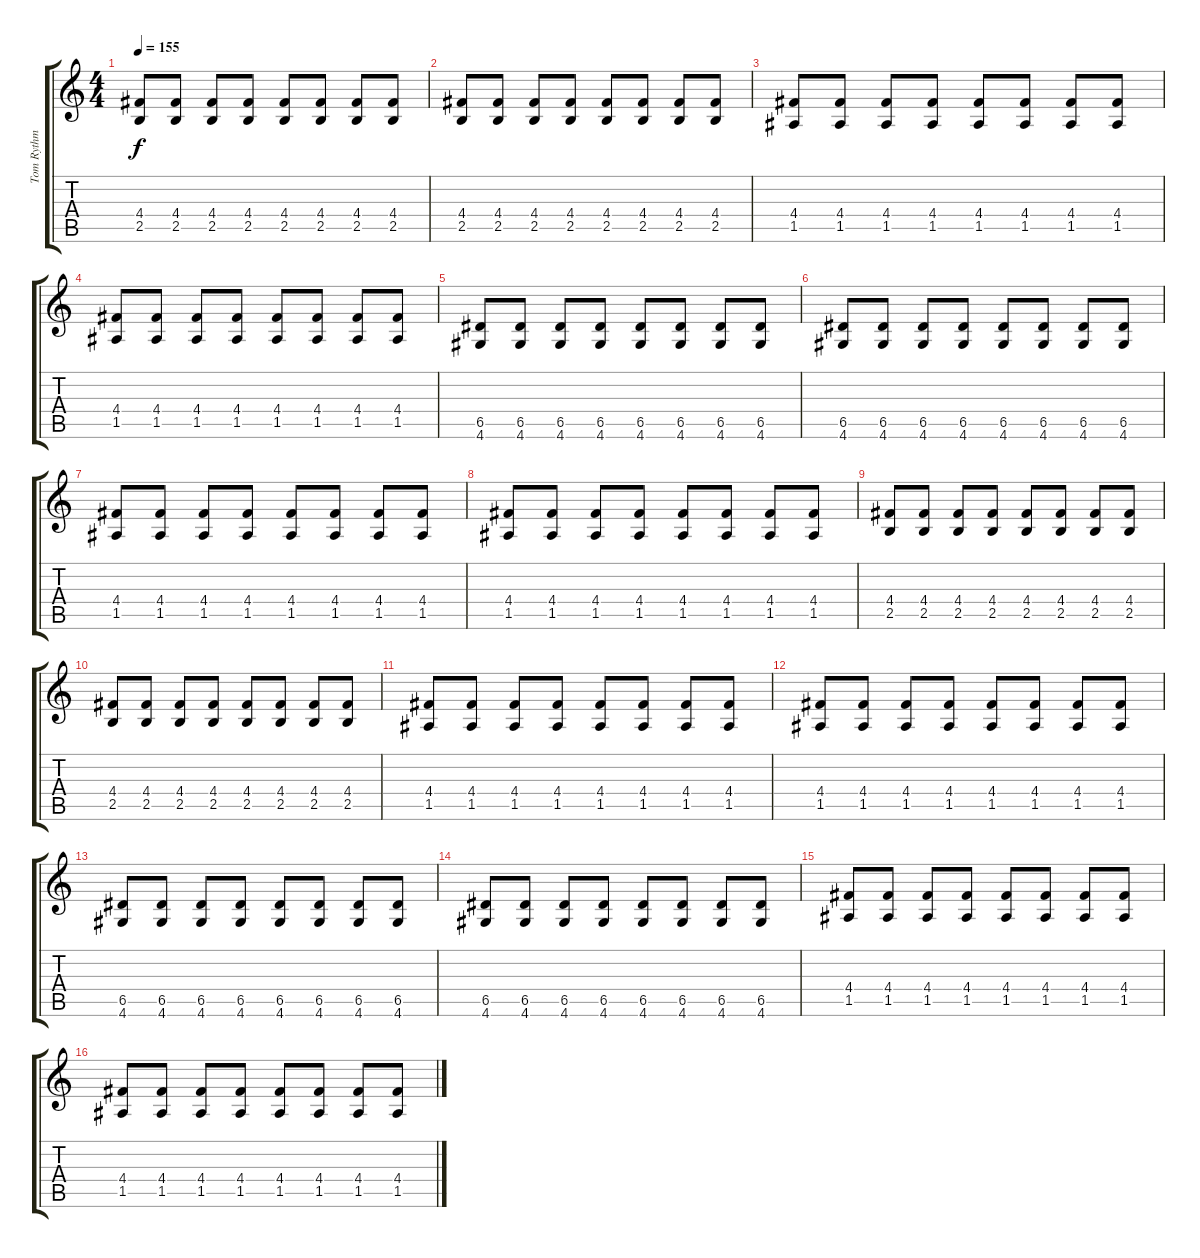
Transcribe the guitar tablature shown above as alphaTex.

\track ("Tom Rythm" "Tom Rythm") {instrument distortionguitar}
\staff {score tabs}
\tuning (E4 B3 G3 D3 A2 E2) {hide}
\ts (4 4)
\tempo 155
\clef g2
\ks c
(4.4 2.5).8{dy f} (4.4 2.5).8 (4.4 2.5).8 (4.4 2.5).8 (4.4 2.5).8 (4.4 2.5).8 (4.4 2.5).8 (4.4 2.5).8 |
(4.4 2.5).8 (4.4 2.5).8 (4.4 2.5).8 (4.4 2.5).8 (4.4 2.5).8 (4.4 2.5).8 (4.4 2.5).8 (4.4 2.5).8 |
(4.4 1.5).8 (4.4 1.5).8 (4.4 1.5).8 (4.4 1.5).8 (4.4 1.5).8 (4.4 1.5).8 (4.4 1.5).8 (4.4 1.5).8 |
(4.4 1.5).8 (4.4 1.5).8 (4.4 1.5).8 (4.4 1.5).8 (4.4 1.5).8 (4.4 1.5).8 (4.4 1.5).8 (4.4 1.5).8 |
(6.5 4.6).8 (6.5 4.6).8 (6.5 4.6).8 (6.5 4.6).8 (6.5 4.6).8 (6.5 4.6).8 (6.5 4.6).8 (6.5 4.6).8 |
(6.5 4.6).8 (6.5 4.6).8 (6.5 4.6).8 (6.5 4.6).8 (6.5 4.6).8 (6.5 4.6).8 (6.5 4.6).8 (6.5 4.6).8 |
(4.4 1.5).8 (4.4 1.5).8 (4.4 1.5).8 (4.4 1.5).8 (4.4 1.5).8 (4.4 1.5).8 (4.4 1.5).8 (4.4 1.5).8 |
(4.4 1.5).8 (4.4 1.5).8 (4.4 1.5).8 (4.4 1.5).8 (4.4 1.5).8 (4.4 1.5).8 (4.4 1.5).8 (4.4 1.5).8 |
(4.4 2.5).8 (4.4 2.5).8 (4.4 2.5).8 (4.4 2.5).8 (4.4 2.5).8 (4.4 2.5).8 (4.4 2.5).8 (4.4 2.5).8 |
(4.4 2.5).8 (4.4 2.5).8 (4.4 2.5).8 (4.4 2.5).8 (4.4 2.5).8 (4.4 2.5).8 (4.4 2.5).8 (4.4 2.5).8 |
(4.4 1.5).8 (4.4 1.5).8 (4.4 1.5).8 (4.4 1.5).8 (4.4 1.5).8 (4.4 1.5).8 (4.4 1.5).8 (4.4 1.5).8 |
(4.4 1.5).8 (4.4 1.5).8 (4.4 1.5).8 (4.4 1.5).8 (4.4 1.5).8 (4.4 1.5).8 (4.4 1.5).8 (4.4 1.5).8 |
(6.5 4.6).8 (6.5 4.6).8 (6.5 4.6).8 (6.5 4.6).8 (6.5 4.6).8 (6.5 4.6).8 (6.5 4.6).8 (6.5 4.6).8 |
(6.5 4.6).8 (6.5 4.6).8 (6.5 4.6).8 (6.5 4.6).8 (6.5 4.6).8 (6.5 4.6).8 (6.5 4.6).8 (6.5 4.6).8 |
(4.4 1.5).8 (4.4 1.5).8 (4.4 1.5).8 (4.4 1.5).8 (4.4 1.5).8 (4.4 1.5).8 (4.4 1.5).8 (4.4 1.5).8 |
(4.4 1.5).8 (4.4 1.5).8 (4.4 1.5).8 (4.4 1.5).8 (4.4 1.5).8 (4.4 1.5).8 (4.4 1.5).8 (4.4 1.5).8
